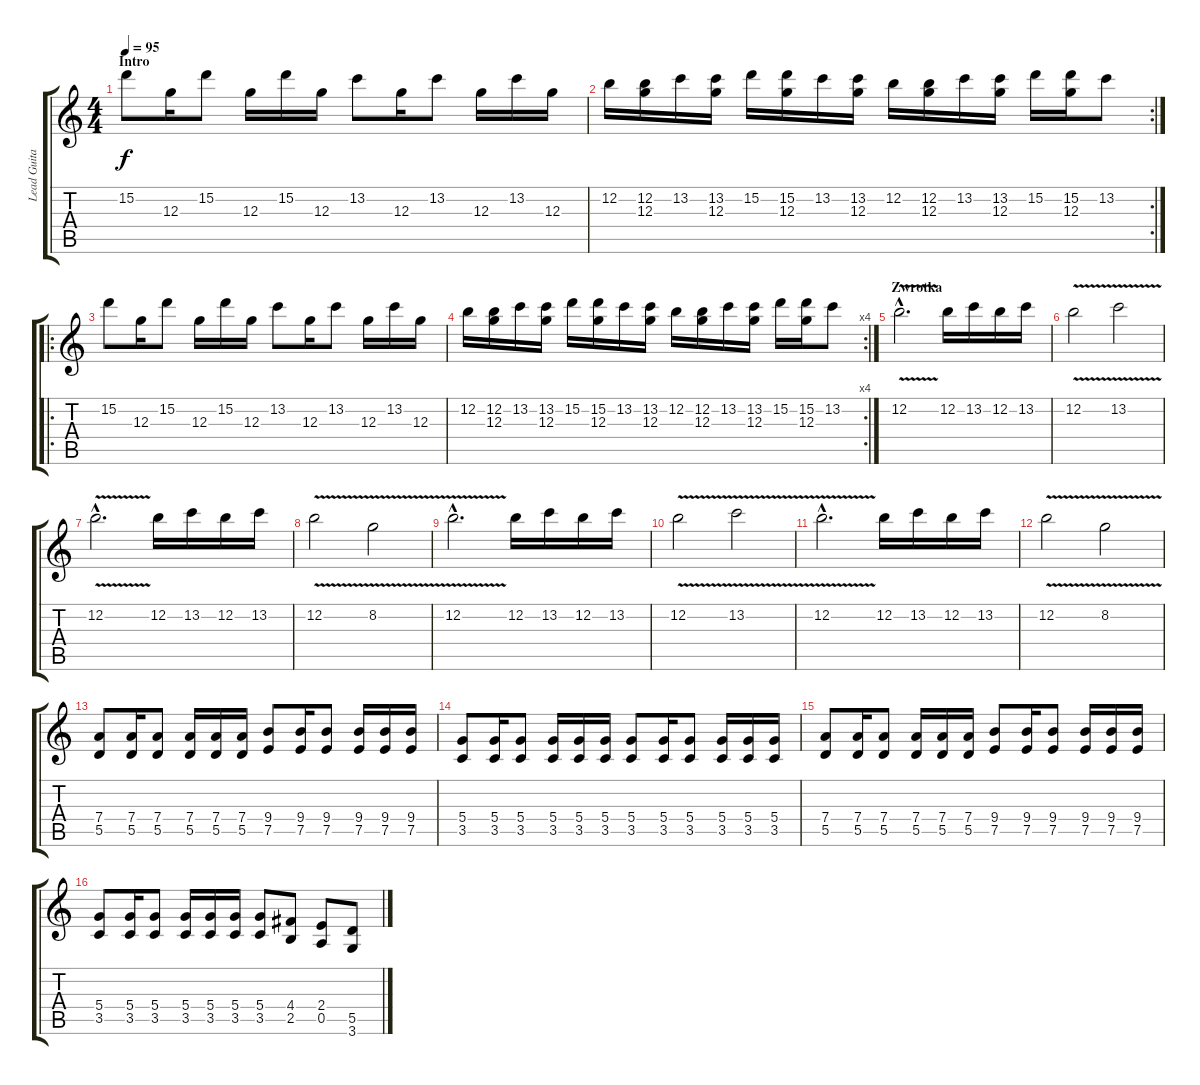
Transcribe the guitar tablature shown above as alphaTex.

\track ("Lead Guitar" "Lead Guita") {instrument distortionguitar}
\staff {score tabs}
\tuning (E4 B3 G3 D3 A2 E2) {hide}
\ts (4 4)
\section ("" "Intro")
\tempo 95
\clef g2
\ks c
15.2.8{dy f instrument distortionguitar} 12.3.16 15.2.8 12.3.16 15.2.16 12.3.16 13.2.8 12.3.16 13.2.8 12.3.16 13.2.16 12.3.16 |
\rc 2
12.2.16 (12.2 12.3).16 13.2.16 (13.2 12.3).16 15.2.16 (15.2 12.3).16 13.2.16 (13.2 12.3).16 12.2.16 (12.2 12.3).16 13.2.16 (13.2 12.3).16 15.2.16 (15.2 12.3).16 13.2.8 |
\ro
15.2.8 12.3.16 15.2.8 12.3.16 15.2.16 12.3.16 13.2.8 12.3.16 13.2.8 12.3.16 13.2.16 12.3.16 |
\rc 4
12.2.16 (12.2 12.3).16 13.2.16 (13.2 12.3).16 15.2.16 (15.2 12.3).16 13.2.16 (13.2 12.3).16 12.2.16 (12.2 12.3).16 13.2.16 (13.2 12.3).16 15.2.16 (15.2 12.3).16 13.2.8 |
\section ("" "Zwrotka")
12.2{v hac}.2{d} 12.2.16 13.2.16 12.2.16 13.2.16 |
12.2{v}.2 13.2{v}.2 |
12.2{v hac}.2{d} 12.2.16 13.2.16 12.2.16 13.2.16 |
12.2{v}.2 8.2{v}.2 |
12.2{v hac}.2{d} 12.2.16 13.2.16 12.2.16 13.2.16 |
12.2{v}.2 13.2{v}.2 |
12.2{v hac}.2{d} 12.2.16 13.2.16 12.2.16 13.2.16 |
12.2{v}.2 8.2{v}.2 |
(7.4 5.5).8 (7.4 5.5).16 (7.4 5.5).8 (7.4 5.5).16 (7.4 5.5).16 (7.4 5.5).16 (9.4 7.5).8 (9.4 7.5).16 (9.4 7.5).8 (9.4 7.5).16 (9.4 7.5).16 (9.4 7.5).16 |
(5.4 3.5).8 (5.4 3.5).16 (5.4 3.5).8 (5.4 3.5).16 (5.4 3.5).16 (5.4 3.5).16 (5.4 3.5).8 (5.4 3.5).16 (5.4 3.5).8 (5.4 3.5).16 (5.4 3.5).16 (5.4 3.5).16 |
(7.4 5.5).8 (7.4 5.5).16 (7.4 5.5).8 (7.4 5.5).16 (7.4 5.5).16 (7.4 5.5).16 (9.4 7.5).8 (9.4 7.5).16 (9.4 7.5).8 (9.4 7.5).16 (9.4 7.5).16 (9.4 7.5).16 |
(5.4 3.5).8 (5.4 3.5).16 (5.4 3.5).8 (5.4 3.5).16 (5.4 3.5).16 (5.4 3.5).16 (5.4 3.5).8 (4.4 2.5).8 (2.4 0.5).8 (5.5 3.6).8
